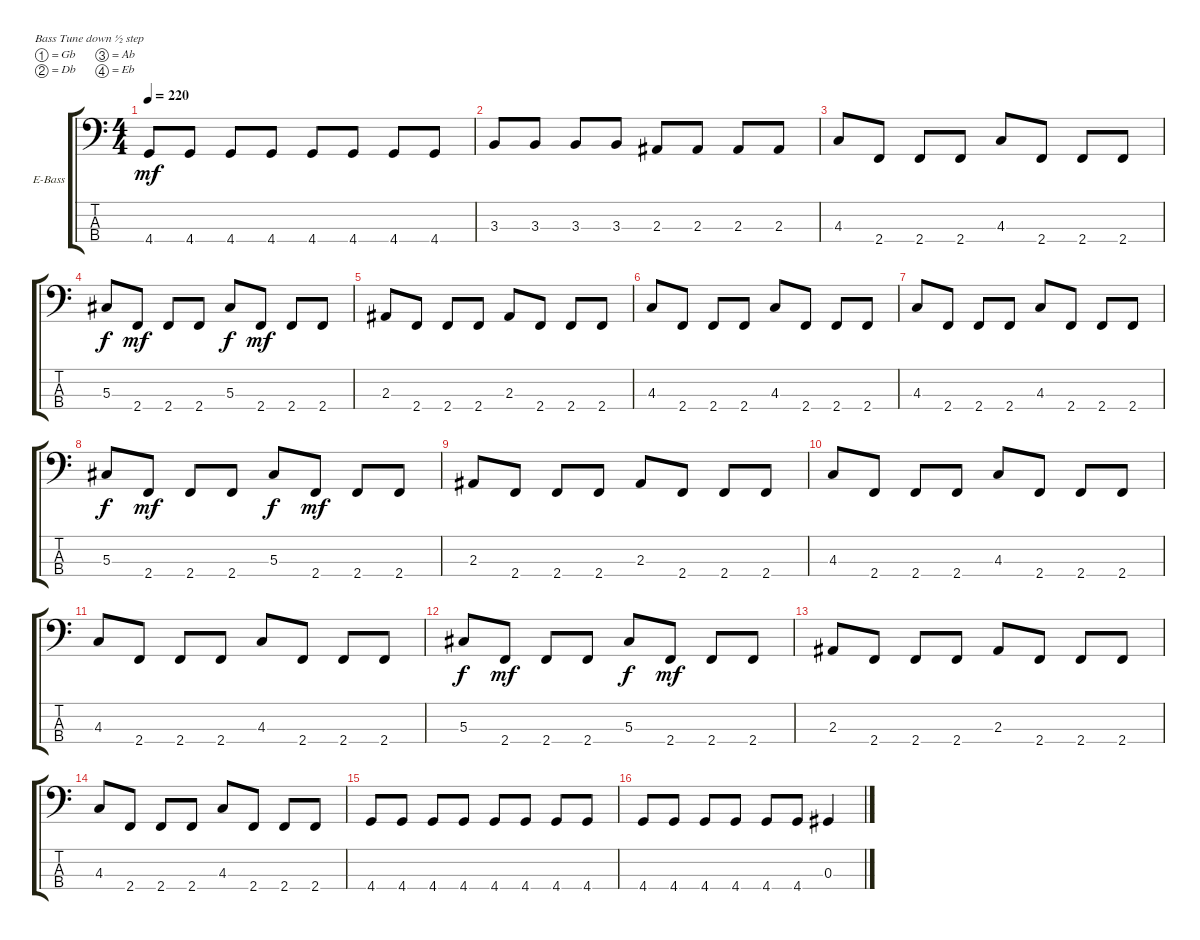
\bracketExtendMode groupsimilarinstruments
\firstSystemTrackNameOrientation horizontal
\otherSystemsTrackNameOrientation horizontal
\track ("Tom Araya" "E-Bass") {instrument electricbassfinger}
\staff {score tabs}
\tuning (Gb2 Db2 Ab1 Eb1)
\ts (4 4)
\tempo 220
\clef f4
\ks c
4.4.8{dy mf} 4.4.8 4.4.8 4.4.8 4.4.8 4.4.8 4.4.8 4.4.8 |
3.3.8 3.3.8 3.3.8 3.3.8 2.3.8 2.3.8 2.3.8 2.3.8 |
4.3.8 2.4.8 2.4.8 2.4.8 4.3.8 2.4.8 2.4.8 2.4.8 |
5.3.8{dy f} 2.4.8{dy mf} 2.4.8 2.4.8 5.3.8{dy f} 2.4.8{dy mf} 2.4.8 2.4.8 |
2.3.8 2.4.8 2.4.8 2.4.8 2.3.8 2.4.8 2.4.8 2.4.8 |
4.3.8 2.4.8 2.4.8 2.4.8 4.3.8 2.4.8 2.4.8 2.4.8 |
4.3.8 2.4.8 2.4.8 2.4.8 4.3.8 2.4.8 2.4.8 2.4.8 |
5.3.8{dy f} 2.4.8{dy mf} 2.4.8 2.4.8 5.3.8{dy f} 2.4.8{dy mf} 2.4.8 2.4.8 |
2.3.8 2.4.8 2.4.8 2.4.8 2.3.8 2.4.8 2.4.8 2.4.8 |
4.3.8 2.4.8 2.4.8 2.4.8 4.3.8 2.4.8 2.4.8 2.4.8 |
4.3.8 2.4.8 2.4.8 2.4.8 4.3.8 2.4.8 2.4.8 2.4.8 |
5.3.8{dy f} 2.4.8{dy mf} 2.4.8 2.4.8 5.3.8{dy f} 2.4.8{dy mf} 2.4.8 2.4.8 |
2.3.8 2.4.8 2.4.8 2.4.8 2.3.8 2.4.8 2.4.8 2.4.8 |
4.3.8 2.4.8 2.4.8 2.4.8 4.3.8 2.4.8 2.4.8 2.4.8 |
4.4.8 4.4.8 4.4.8 4.4.8 4.4.8 4.4.8 4.4.8 4.4.8 |
4.4.8 4.4.8 4.4.8 4.4.8 4.4.8 4.4.8 0.3.4
